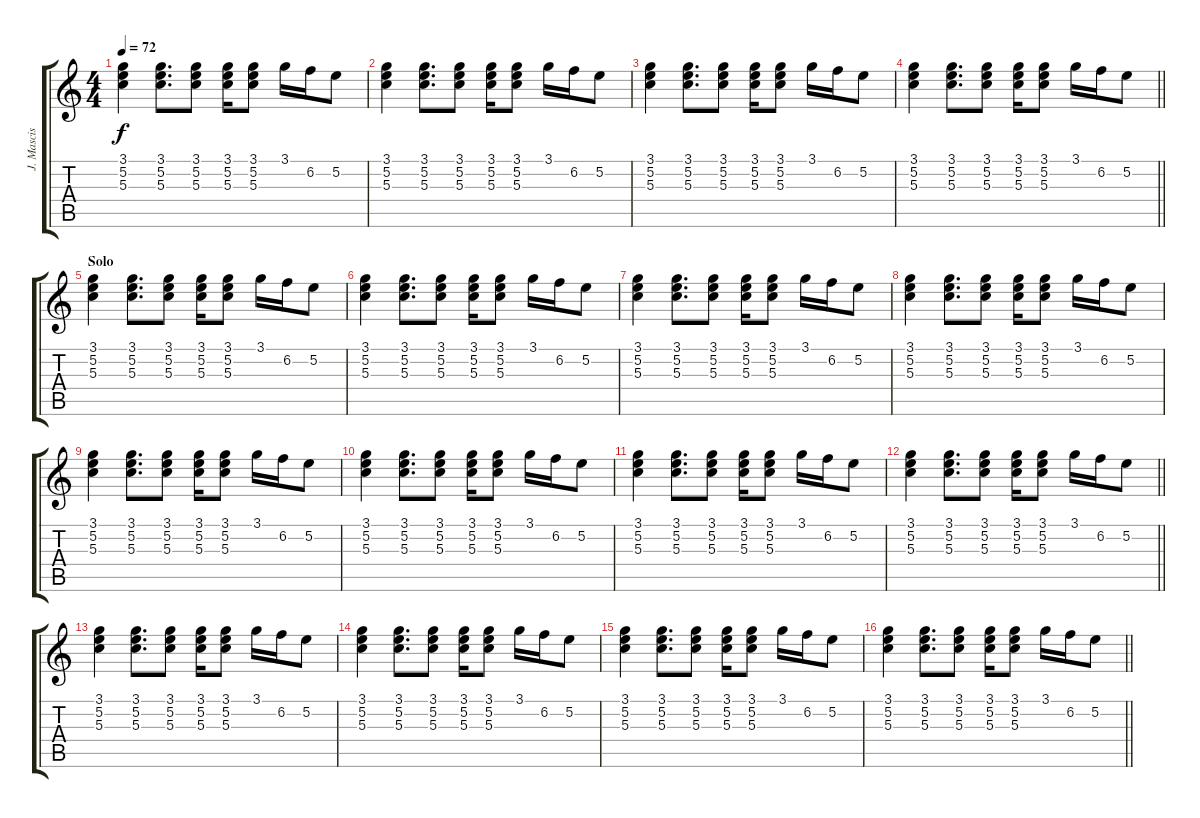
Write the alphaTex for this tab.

\track ("J. Mascis acoustic" "J. Mascis ") {mute instrument acousticguitarsteel}
\staff {score tabs}
\tuning (E4 B3 G3 D3 A2 E2) {hide}
\ts (4 4)
\tempo 72
\clef g2
\ks c
(3.1 5.2 5.3).4{dy f} (3.1 5.2 5.3).8{d} (3.1 5.2 5.3).8 (3.1 5.2 5.3).16 (3.1 5.2 5.3).8 3.1.16 6.2.16 5.2.8 |
(3.1 5.2 5.3).4 (3.1 5.2 5.3).8{d} (3.1 5.2 5.3).8 (3.1 5.2 5.3).16 (3.1 5.2 5.3).8 3.1.16 6.2.16 5.2.8 |
(3.1 5.2 5.3).4 (3.1 5.2 5.3).8{d} (3.1 5.2 5.3).8 (3.1 5.2 5.3).16 (3.1 5.2 5.3).8 3.1.16 6.2.16 5.2.8 |
\barLineRight lightlight
(3.1 5.2 5.3).4 (3.1 5.2 5.3).8{d} (3.1 5.2 5.3).8 (3.1 5.2 5.3).16 (3.1 5.2 5.3).8 3.1.16 6.2.16 5.2.8 |
\section ("" "Solo")
(3.1 5.2 5.3).4 (3.1 5.2 5.3).8{d} (3.1 5.2 5.3).8 (3.1 5.2 5.3).16 (3.1 5.2 5.3).8 3.1.16 6.2.16 5.2.8 |
(3.1 5.2 5.3).4 (3.1 5.2 5.3).8{d} (3.1 5.2 5.3).8 (3.1 5.2 5.3).16 (3.1 5.2 5.3).8 3.1.16 6.2.16 5.2.8 |
(3.1 5.2 5.3).4 (3.1 5.2 5.3).8{d} (3.1 5.2 5.3).8 (3.1 5.2 5.3).16 (3.1 5.2 5.3).8 3.1.16 6.2.16 5.2.8 |
(3.1 5.2 5.3).4 (3.1 5.2 5.3).8{d} (3.1 5.2 5.3).8 (3.1 5.2 5.3).16 (3.1 5.2 5.3).8 3.1.16 6.2.16 5.2.8 |
(3.1 5.2 5.3).4 (3.1 5.2 5.3).8{d} (3.1 5.2 5.3).8 (3.1 5.2 5.3).16 (3.1 5.2 5.3).8 3.1.16 6.2.16 5.2.8 |
(3.1 5.2 5.3).4 (3.1 5.2 5.3).8{d} (3.1 5.2 5.3).8 (3.1 5.2 5.3).16 (3.1 5.2 5.3).8 3.1.16 6.2.16 5.2.8 |
(3.1 5.2 5.3).4 (3.1 5.2 5.3).8{d} (3.1 5.2 5.3).8 (3.1 5.2 5.3).16 (3.1 5.2 5.3).8 3.1.16 6.2.16 5.2.8 |
\barLineRight lightlight
(3.1 5.2 5.3).4 (3.1 5.2 5.3).8{d} (3.1 5.2 5.3).8 (3.1 5.2 5.3).16 (3.1 5.2 5.3).8 3.1.16 6.2.16 5.2.8 |
(3.1 5.2 5.3).4 (3.1 5.2 5.3).8{d} (3.1 5.2 5.3).8 (3.1 5.2 5.3).16 (3.1 5.2 5.3).8 3.1.16 6.2.16 5.2.8 |
(3.1 5.2 5.3).4 (3.1 5.2 5.3).8{d} (3.1 5.2 5.3).8 (3.1 5.2 5.3).16 (3.1 5.2 5.3).8 3.1.16 6.2.16 5.2.8 |
(3.1 5.2 5.3).4 (3.1 5.2 5.3).8{d} (3.1 5.2 5.3).8 (3.1 5.2 5.3).16 (3.1 5.2 5.3).8 3.1.16 6.2.16 5.2.8 |
\barLineRight lightlight
(3.1 5.2 5.3).4 (3.1 5.2 5.3).8{d} (3.1 5.2 5.3).8 (3.1 5.2 5.3).16 (3.1 5.2 5.3).8 3.1.16 6.2.16 5.2.8
